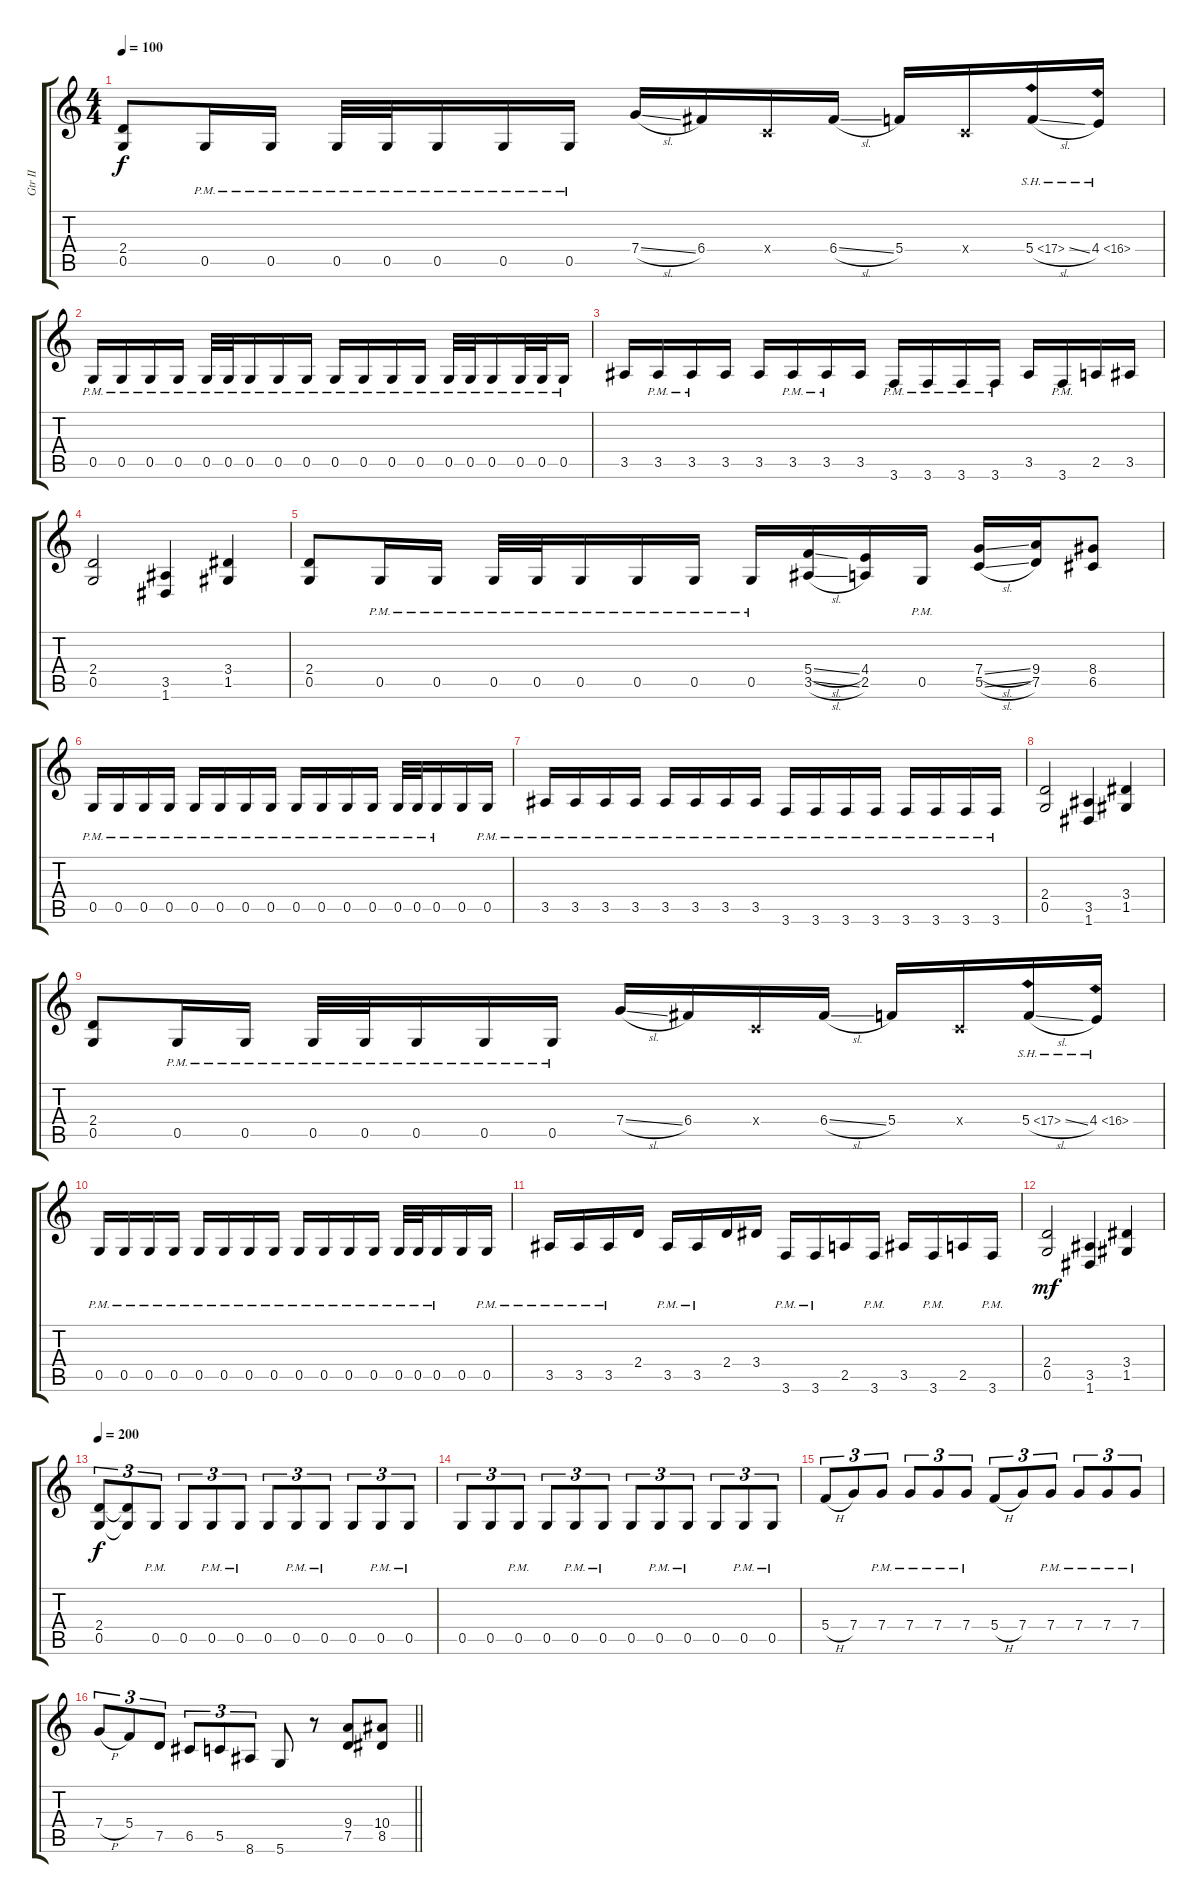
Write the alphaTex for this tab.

\track ("Gtr II" "Gtr II") {instrument distortionguitar}
\staff {score tabs}
\tuning (D4 A3 F3 C3 G2 D2) {hide}
\ts (4 4)
\tempo 100
\clef g2
\ks c
(2.4 0.5).8{dy f} 0.5{pm}.16 0.5{pm}.16 0.5{pm}.32 0.5{pm}.32 0.5{pm}.16 0.5{pm}.16 0.5{pm}.16 7.4{sl}.16 6.4.16 0.4{x}.16 6.4{sl}.16 5.4.16 0.4{x}.16 5.4{sh 12 sl}.16 4.4{sh 12}.16 |
0.5{pm}.16 0.5{pm}.16 0.5{pm}.16 0.5{pm}.16 0.5{pm}.32 0.5{pm}.32 0.5{pm}.16 0.5{pm}.16 0.5{pm}.16 0.5{pm}.16 0.5{pm}.16 0.5{pm}.16 0.5{pm}.16 0.5{pm}.32 0.5{pm}.32 0.5{pm}.16 0.5{pm}.32 0.5{pm}.32 0.5{pm}.16 |
3.5.16 3.5{pm}.16 3.5{pm}.16 3.5.16 3.5.16 3.5{pm}.16 3.5{pm}.16 3.5.16 3.6{pm}.16 3.6{pm}.16 3.6{pm}.16 3.6{pm}.16 3.5.16 3.6{pm}.16 2.5.16 3.5.16 |
(2.4 0.5).2 (3.5 1.6).4 (3.4 1.5).4 |
(2.4 0.5).8 0.5{pm}.16 0.5{pm}.16 0.5{pm}.32 0.5{pm}.32 0.5{pm}.16 0.5{pm}.16 0.5{pm}.16 0.5{pm}.16 (5.4{sl} 3.5{sl}).16 (4.4 2.5).16 0.5{pm}.16 (7.4{sl} 5.5{sl}).16 (9.4 7.5).16 (8.4 6.5).8 |
0.5{pm}.16 0.5{pm}.16 0.5{pm}.16 0.5{pm}.16 0.5{pm}.16 0.5{pm}.16 0.5{pm}.16 0.5{pm}.16 0.5{pm}.16 0.5{pm}.16 0.5{pm}.16 0.5{pm}.16 0.5{pm}.32 0.5{pm}.32 0.5{pm}.16 0.5.16 0.5{pm}.16 |
3.5{pm}.16 3.5{pm}.16 3.5{pm}.16 3.5{pm}.16 3.5{pm}.16 3.5{pm}.16 3.5{pm}.16 3.5{pm}.16 3.6{pm}.16 3.6{pm}.16 3.6{pm}.16 3.6{pm}.16 3.6{pm}.16 3.6{pm}.16 3.6{pm}.16 3.6{pm}.16 |
(2.4 0.5).2 (3.5 1.6).4 (3.4 1.5).4 |
(2.4 0.5).8 0.5{pm}.16 0.5{pm}.16 0.5{pm}.32 0.5{pm}.32 0.5{pm}.16 0.5{pm}.16 0.5{pm}.16 7.4{sl}.16 6.4.16 0.4{x}.16 6.4{sl}.16 5.4.16 0.4{x}.16 5.4{sh 12 sl}.16 4.4{sh 12}.16 |
0.5{pm}.16 0.5{pm}.16 0.5{pm}.16 0.5{pm}.16 0.5{pm}.16 0.5{pm}.16 0.5{pm}.16 0.5{pm}.16 0.5{pm}.16 0.5{pm}.16 0.5{pm}.16 0.5{pm}.16 0.5{pm}.32 0.5{pm}.32 0.5{pm}.16 0.5.16 0.5{pm}.16 |
3.5{pm}.16 3.5{pm}.16 3.5{pm}.16 2.4.16 3.5{pm}.16 3.5{pm}.16 2.4.16 3.4.16 3.6{pm}.16 3.6{pm}.16 2.5.16 3.6{pm}.16 3.5.16 3.6{pm}.16 2.5.16 3.6{pm}.16 |
(2.4 0.5).2{dy mf} (3.5 1.6).4 (3.4 1.5).4 |
\tempo 200
(2.4 0.5).8{tu (3 2) dy f} (2.4{t} 0.5{t}).8{tu (3 2)} 0.5{pm}.8{tu (3 2)} 0.5.8{tu (3 2)} 0.5{pm}.8{tu (3 2)} 0.5{pm}.8{tu (3 2)} 0.5.8{tu (3 2)} 0.5{pm}.8{tu (3 2)} 0.5{pm}.8{tu (3 2)} 0.5.8{tu (3 2)} 0.5{pm}.8{tu (3 2)} 0.5{pm}.8{tu (3 2)} |
0.5.8{tu (3 2)} 0.5.8{tu (3 2)} 0.5{pm}.8{tu (3 2)} 0.5.8{tu (3 2)} 0.5{pm}.8{tu (3 2)} 0.5{pm}.8{tu (3 2)} 0.5.8{tu (3 2)} 0.5{pm}.8{tu (3 2)} 0.5{pm}.8{tu (3 2)} 0.5.8{tu (3 2)} 0.5{pm}.8{tu (3 2)} 0.5{pm}.8{tu (3 2)} |
5.4{h}.8{tu (3 2)} 7.4.8{tu (3 2)} 7.4{pm}.8{tu (3 2)} 7.4{pm}.8{tu (3 2)} 7.4{pm}.8{tu (3 2)} 7.4{pm}.8{tu (3 2)} 5.4{h}.8{tu (3 2)} 7.4.8{tu (3 2)} 7.4{pm}.8{tu (3 2)} 7.4{pm}.8{tu (3 2)} 7.4{pm}.8{tu (3 2)} 7.4{pm}.8{tu (3 2)} |
\barLineRight lightlight
7.4{h}.8{tu (3 2)} 5.4.8{tu (3 2)} 7.5.8{tu (3 2)} 6.5.8{tu (3 2)} 5.5.8{tu (3 2)} 8.6.8{tu (3 2)} 5.6.8 r.8 (9.4 7.5).8 (10.4 8.5).8
